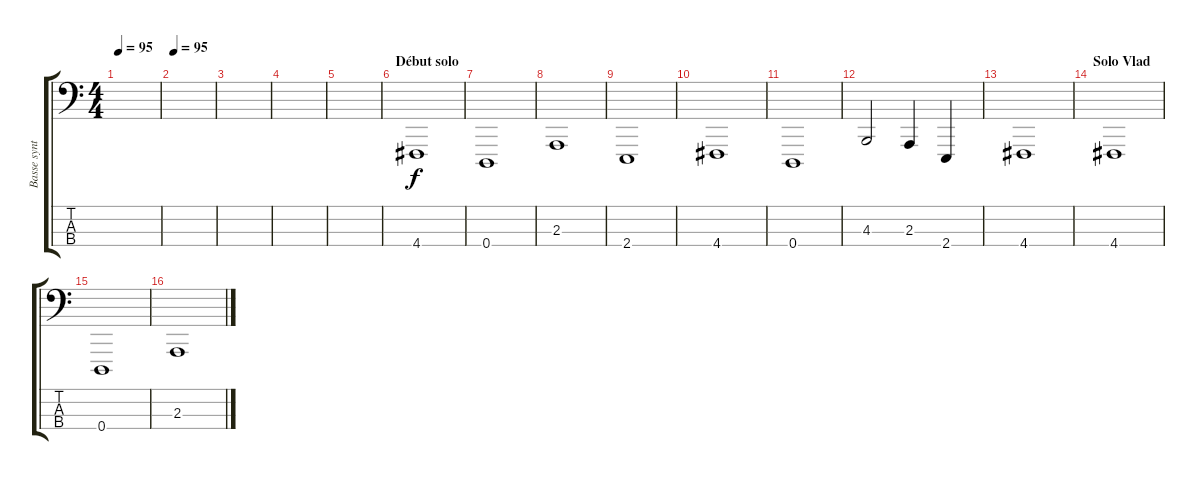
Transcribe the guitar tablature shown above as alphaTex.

\track ("Basse synthé" "Basse synt") {instrument lead2sawtooth}
\staff {score tabs}
\tuning (F2 C2 G1 D1) {hide}
\ts (4 4)
\tempo 95
\clef f4
\ks c
|
\tempo 95
|
|
|
|
\section ("" "Début solo")
4.4.1 |
0.4.1 |
2.3.1 |
2.4.1 |
4.4.1 |
0.4.1 |
4.3.2 2.3.4 2.4.4 |
4.4.1 |
\section ("" "Solo Vlad")
4.4.1 |
0.4.1 |
2.3.1
